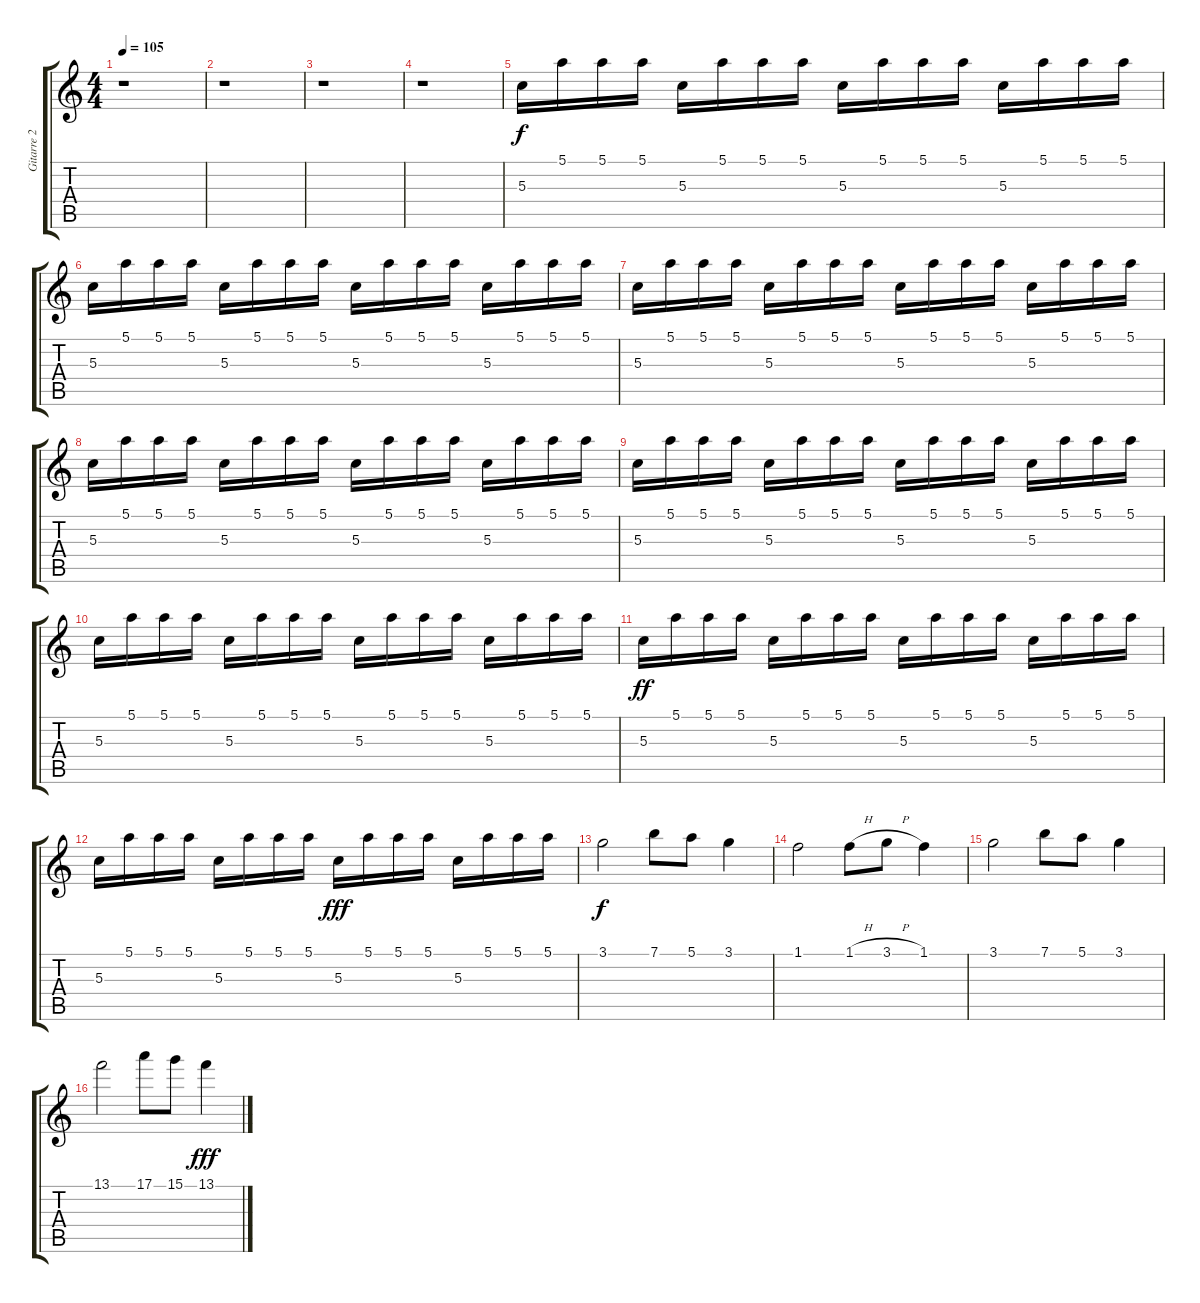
\track ("Gitarre 2 (muted)" "Gitarre 2 ") {instrument electricguitarmuted}
\staff {score tabs}
\tuning (E4 B3 G3 D3 A2 E2) {hide}
\ts (4 4)
\tempo 105
\clef g2
\ks c
r.1{dy f} |
r.1 |
r.1 |
r.1 |
5.3.16 5.1.16 5.1.16 5.1.16 5.3.16 5.1.16 5.1.16 5.1.16 5.3.16 5.1.16 5.1.16 5.1.16 5.3.16 5.1.16 5.1.16 5.1.16 |
5.3.16 5.1.16 5.1.16 5.1.16 5.3.16 5.1.16 5.1.16 5.1.16 5.3.16 5.1.16 5.1.16 5.1.16 5.3.16 5.1.16 5.1.16 5.1.16 |
5.3.16 5.1.16 5.1.16 5.1.16 5.3.16 5.1.16 5.1.16 5.1.16 5.3.16 5.1.16 5.1.16 5.1.16 5.3.16 5.1.16 5.1.16 5.1.16 |
5.3.16 5.1.16 5.1.16 5.1.16 5.3.16 5.1.16 5.1.16 5.1.16 5.3.16 5.1.16 5.1.16 5.1.16 5.3.16 5.1.16 5.1.16 5.1.16 |
5.3.16 5.1.16 5.1.16 5.1.16 5.3.16 5.1.16 5.1.16 5.1.16 5.3.16 5.1.16 5.1.16 5.1.16 5.3.16 5.1.16 5.1.16 5.1.16 |
5.3.16 5.1.16 5.1.16 5.1.16 5.3.16 5.1.16 5.1.16 5.1.16 5.3.16 5.1.16 5.1.16 5.1.16 5.3.16 5.1.16 5.1.16 5.1.16 |
5.3.16{dy ff} 5.1.16 5.1.16 5.1.16 5.3.16 5.1.16 5.1.16 5.1.16 5.3.16 5.1.16 5.1.16 5.1.16 5.3.16 5.1.16 5.1.16 5.1.16 |
5.3.16 5.1.16 5.1.16 5.1.16 5.3.16 5.1.16 5.1.16 5.1.16 5.3.16{dy fff} 5.1.16 5.1.16 5.1.16 5.3.16 5.1.16 5.1.16 5.1.16 |
3.1.2{dy f} 7.1.8 5.1.8 3.1.4 |
1.1.2 1.1{h}.8 3.1{h}.8 1.1.4 |
3.1.2 7.1.8 5.1.8 3.1.4 |
13.1.2 17.1.8 15.1.8 13.1.4{dy fff}
